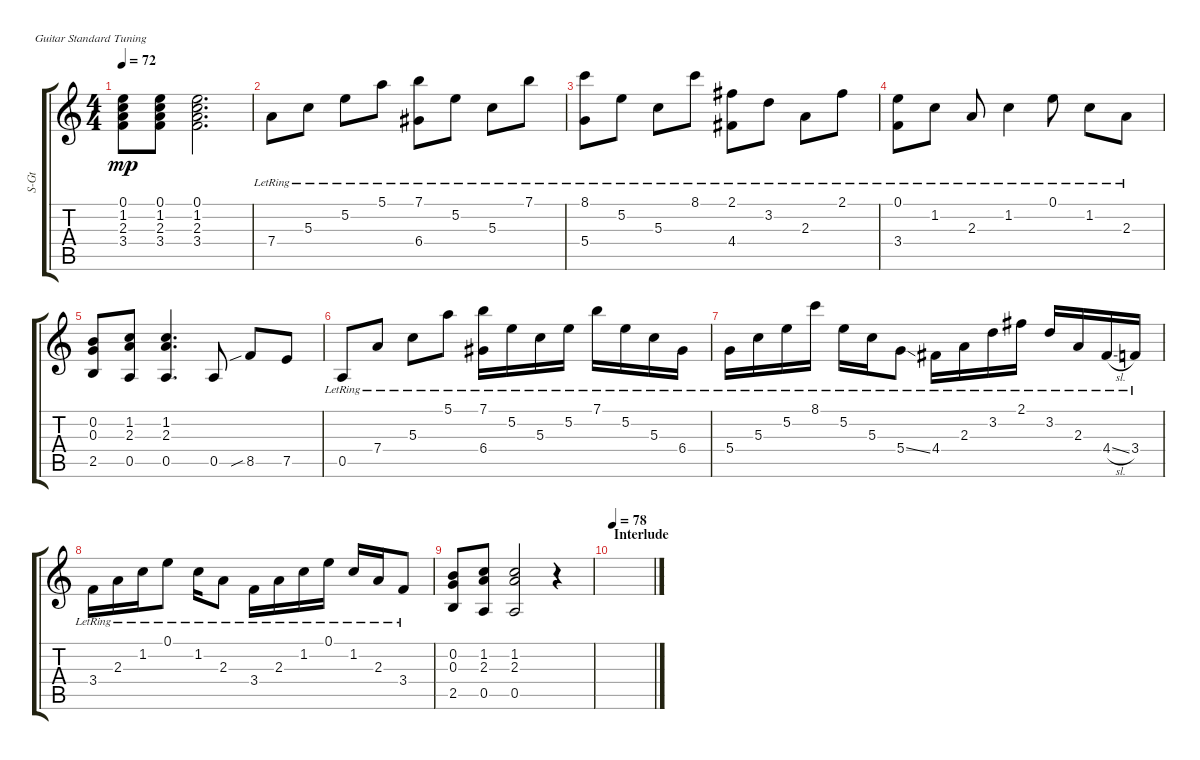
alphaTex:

\defaultSystemsLayout 4
\bracketExtendMode groupsimilarinstruments
\otherSystemsTrackNameOrientation horizontal
\track ("Finger Acoustic (Page)" "S-Gt") {instrument acousticguitarsteel}
\staff {score tabs}
\tuning (E4 B3 G3 D3 A2 E2)
\ts (4 4)
\tempo 72
\clef g2
\ks c
(0.1 3.4 2.3 1.2).8{dy mp beam Down} (3.4 2.3 1.2 0.1).8{beam Down} (3.4 2.3 1.2 0.1).2{d beam Down} |
7.4{lr}.8{beam Down} 5.3{lr}.8{beam Down} 5.2{lr}.8{beam Down} 5.1{lr}.8{beam Down} (7.1{lr} 6.4{lr acc #}).8{beam Down} 5.2{lr}.8{beam Down} 5.3{lr}.8{beam Down} 7.1{lr}.8{beam Down} |
(8.1{lr} 5.4{lr}).8{beam Down} 5.2{lr}.8{beam Down} 5.3{lr}.8{beam Down} 8.1{lr}.8{beam Down} (2.1{lr acc #} 4.4{lr acc #}).8{beam Down} 3.2{lr}.8{beam Down} 2.3{lr}.8{beam Down} 2.1{lr acc #}.8{beam Down} |
(0.1{lr} 3.4{lr}).8{beam Down} 1.2{lr}.8{beam Down} 2.3{lr}.8{beam Up} 1.2{lr}.4{beam Down} 0.1{lr}.8{beam Down} 1.2{lr}.8{beam Down} 2.3{lr}.8{beam Down} |
(2.5 0.2 0.3).8{beam Up} (0.5 2.3 1.2).8{beam Up} (0.5 2.3 1.2).4{d beam Up} 0.5.8{beam Up} 8.5{sib}.8{beam Up} 7.5.8{beam Up} |
0.5{lr}.8{beam Up} 7.4{lr}.8{beam Up} 5.3{lr}.8{beam Down} 5.1{lr}.8{beam Down} (7.1{lr} 6.4{lr acc #}).16{beam Down} 5.2{lr}.16{beam Down} 5.3{lr}.16{beam Down} 5.2{lr}.16{beam Down} 7.1{lr}.16{beam Down} 5.2{lr}.16{beam Down} 5.3{lr}.16{beam Down} 6.4{lr acc #}.16{beam Down} |
5.4{lr}.16{beam Down} 5.3{lr}.16{beam Down} 5.2{lr}.16{beam Down} 8.1{lr}.16{beam Down} 5.2{lr}.16{beam Down} 5.3{lr}.16{beam Down} 5.4{ss lr}.8{beam Down} 4.4{lr acc #}.16{beam Down} 2.3{lr}.16{beam Down} 3.2{lr}.16{beam Down} 2.1{lr acc #}.16{beam Down} 3.2{lr}.16{beam Up} 2.3{lr}.16{beam Up} 4.4{sl lr acc #}.16{beam Up} 3.4{lr}.16{beam Up} |
3.4{lr}.16{beam Down} 2.3{lr}.16{beam Down} 1.2{lr}.16{beam Down} 0.1{lr}.8{beam Down} 1.2{lr}.16{beam Down} 2.3{lr}.8{beam Down} 3.4{lr}.16{beam Down} 2.3{lr}.16{beam Down} 1.2{lr}.16{beam Down} 0.1{lr}.16{beam Down} 1.2{lr}.16{beam Up} 2.3{lr}.16{beam Up} 3.4{lr}.8{beam Up} |
(2.5 0.3 0.2).8{beam Up} (1.2 2.3 0.5).8{beam Up} (2.3 1.2 0.5).2{beam Up} r.4{beam Up} |
\section ("" "Interlude ")
\tempo 78
